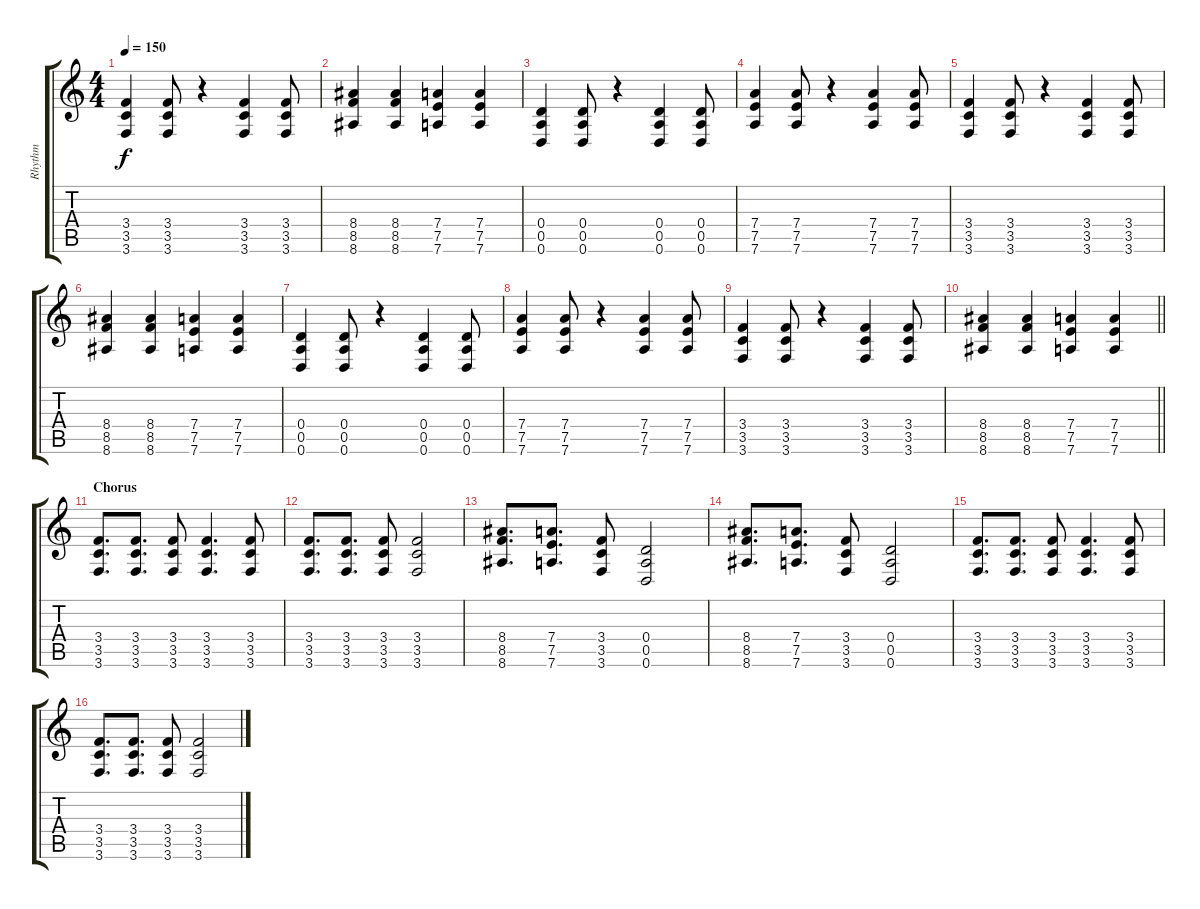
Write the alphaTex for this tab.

\track ("Rhythm" "Rhythm") {instrument distortionguitar}
\staff {score tabs}
\tuning (E4 B3 G3 D3 A2 D2) {hide}
\ts (4 4)
\tempo 150
\clef g2
\ks c
(3.4 3.5 3.6).4{dy f} (3.4 3.5 3.6).8 r.4 (3.4 3.5 3.6).4 (3.4 3.5 3.6).8 |
(8.4 8.5 8.6).4 (8.4 8.5 8.6).4 (7.4 7.5 7.6).4 (7.4 7.5 7.6).4 |
(0.4 0.5 0.6).4 (0.4 0.5 0.6).8 r.4 (0.4 0.5 0.6).4 (0.4 0.5 0.6).8 |
(7.4 7.5 7.6).4 (7.4 7.5 7.6).8 r.4 (7.4 7.5 7.6).4 (7.4 7.5 7.6).8 |
(3.4 3.5 3.6).4 (3.4 3.5 3.6).8 r.4 (3.4 3.5 3.6).4 (3.4 3.5 3.6).8 |
(8.4 8.5 8.6).4 (8.4 8.5 8.6).4 (7.4 7.5 7.6).4 (7.4 7.5 7.6).4 |
(0.4 0.5 0.6).4 (0.4 0.5 0.6).8 r.4 (0.4 0.5 0.6).4 (0.4 0.5 0.6).8 |
(7.4 7.5 7.6).4 (7.4 7.5 7.6).8 r.4 (7.4 7.5 7.6).4 (7.4 7.5 7.6).8 |
(3.4 3.5 3.6).4 (3.4 3.5 3.6).8 r.4 (3.4 3.5 3.6).4 (3.4 3.5 3.6).8 |
\barLineRight lightlight
(8.4 8.5 8.6).4 (8.4 8.5 8.6).4 (7.4 7.5 7.6).4 (7.4 7.5 7.6).4 |
\section ("" "Chorus")
(3.4 3.5 3.6).8{d} (3.4 3.5 3.6).8{d} (3.4 3.5 3.6).8 (3.4 3.5 3.6).4{d} (3.4 3.5 3.6).8 |
(3.4 3.5 3.6).8{d} (3.4 3.5 3.6).8{d} (3.4 3.5 3.6).8 (3.4 3.5 3.6).2 |
(8.4 8.5 8.6).8{d} (7.4 7.5 7.6).8{d} (3.4 3.5 3.6).8 (0.4 0.5 0.6).2 |
(8.4 8.5 8.6).8{d} (7.4 7.5 7.6).8{d} (3.4 3.5 3.6).8 (0.4 0.5 0.6).2 |
(3.4 3.5 3.6).8{d} (3.4 3.5 3.6).8{d} (3.4 3.5 3.6).8 (3.4 3.5 3.6).4{d} (3.4 3.5 3.6).8 |
(3.4 3.5 3.6).8{d} (3.4 3.5 3.6).8{d} (3.4 3.5 3.6).8 (3.4 3.5 3.6).2
